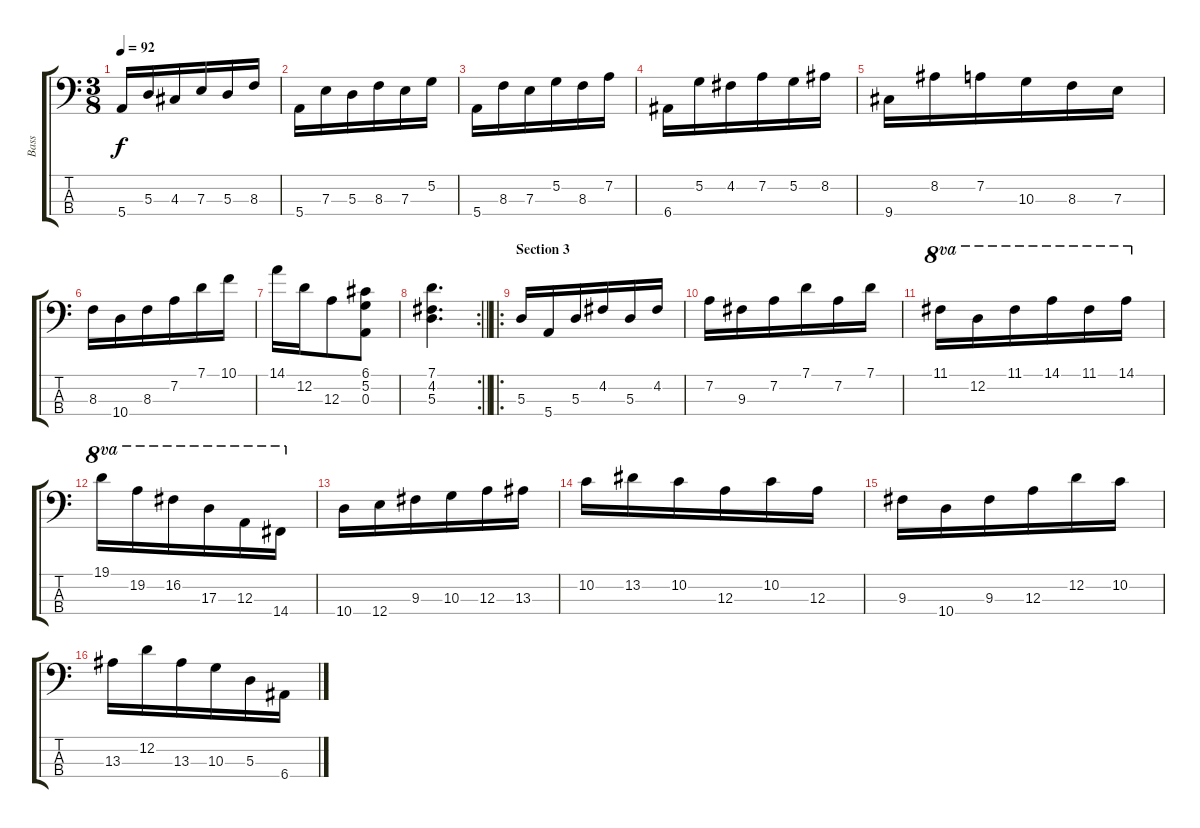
\track ("Bass" "Bass") {instrument electricbassfinger}
\staff {score tabs}
\tuning (G2 D2 A1 E1) {hide}
\ts (3 8)
\tempo 92
\clef f4
\ks c
5.4.16{dy f} 5.3.16 4.3.16 7.3.16 5.3.16 8.3.16 |
5.4.16 7.3.16 5.3.16 8.3.16 7.3.16 5.2.16 |
5.4.16 8.3.16 7.3.16 5.2.16 8.3.16 7.2.16 |
6.4.16 5.2.16 4.2.16 7.2.16 5.2.16 8.2.16 |
9.4.16 8.2.16 7.2.16 10.3.16 8.3.16 7.3.16 |
8.3.16 10.4.16 8.3.16 7.2.16 7.1.16 10.1.16 |
14.1.16 12.2.16 12.3.8 (6.1 5.2 0.3).8 |
\rc 2
\barLineRight lightlight
(7.1 4.2 5.3).4{d} |
\ro
\section ("" "Section 3")
5.3.16 5.4.16 5.3.16 4.2.16 5.3.16 4.2.16 |
7.2.16 9.3.16 7.2.16 7.1.16 7.2.16 7.1.16 |
11.1.16{ot 8va} 12.2.16{ot 8va} 11.1.16{ot 8va} 14.1.16{ot 8va} 11.1.16{ot 8va} 14.1.16{ot 8va} |
19.1.16{ot 8va} 19.2.16{ot 8va} 16.2.16{ot 8va} 17.3.16{ot 8va} 12.3.16{ot 8va} 14.4.16{ot 8va} |
10.4.16 12.4.16 9.3.16 10.3.16 12.3.16 13.3.16 |
10.2.16 13.2.16 10.2.16 12.3.16 10.2.16 12.3.16 |
9.3.16 10.4.16 9.3.16 12.3.16 12.2.16 10.2.16 |
13.3.16 12.2.16 13.3.16 10.3.16 5.3.16 6.4.16
